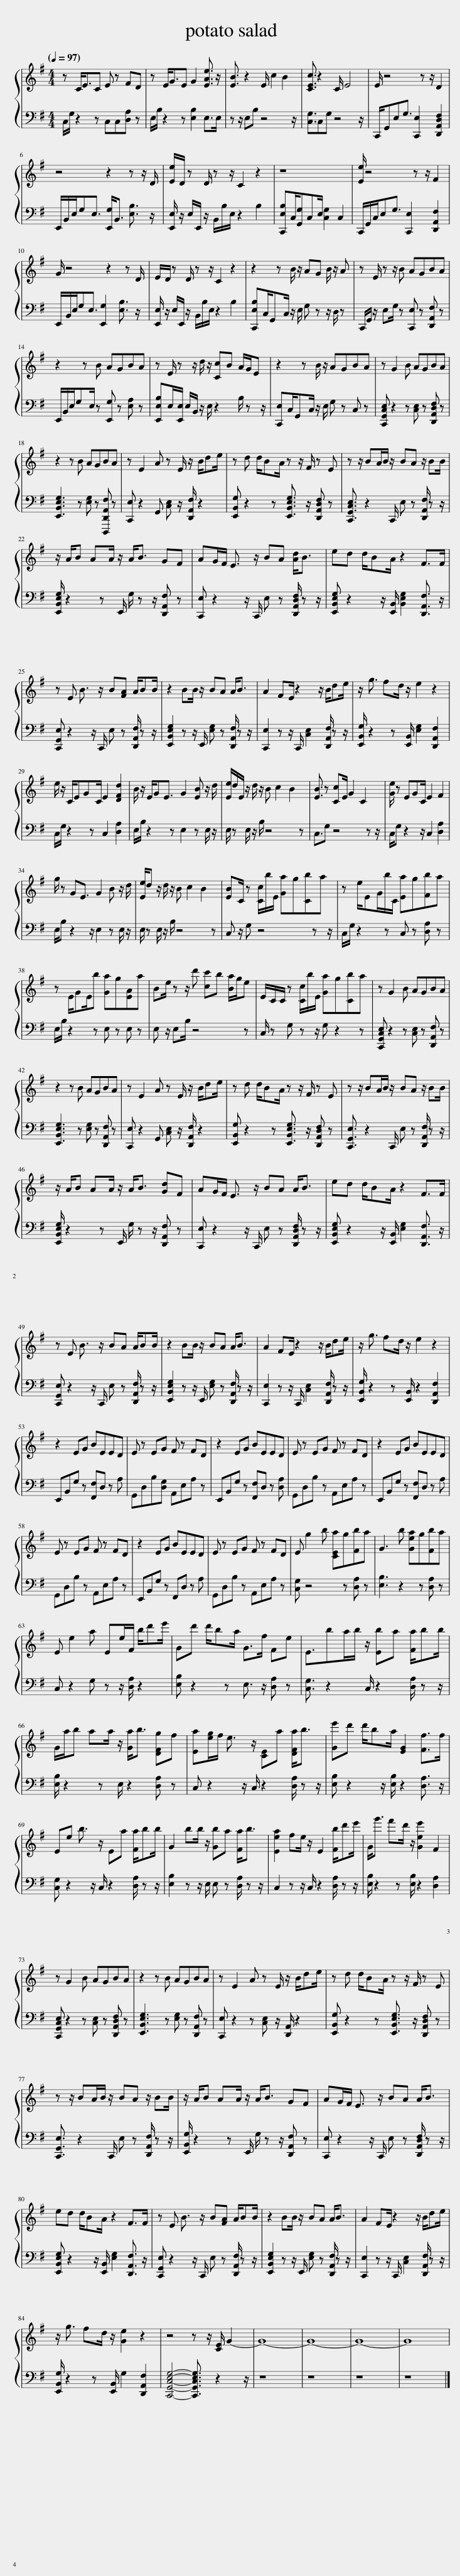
X:1
%%score { 1 | 2 }
L:1/8
Q:1/4=97
M:4/4
I:linebreak $
K:G
V:1 treble
V:2 bass
V:1
 z C<EC E z FD | z E<GE G2 [EAe]3/2 z/ | [EB]3/2 z2 E/ c2 B2 | [CEc]3/2 z2 C/ E4 | E/ z4 z z/ D2 |$ %5
 z4 z2 z z/ D/ | [Ee]/D/ z D/ z z/ C2 z2 | z8 | [Ee]/ z4 z z/ F2 |$ G/ z4 z2 z D/ | %10
 E/D/ z D/ z z/ C2 z2 | z2 z B/ z/ AG B/ z/ A | z E/ z z/ B AGBA |$ z2 z B AGBA | z E/ z z/ d/ z/ [Cc]B A/G/E | %15
 z2 z B/ z/ AGBA | z G2 B AGBA |$ z2 z B AGBA | z E2 A z E/ z/ B/de/ | z d d/BA/ z z/ F/ z E | %20
 z z/ BA/B/ z/ BA z/ BB/ |$ z/ A/B AA/ z/ A<B GF | AG/F/ E3/2 z/ BA [Ad]<B | ed d/BA/ z2 F>F |$ z E B3/2 z/ B[FA] A/BB/ | %25
 z2 BB/ z/ BA A<B | A2 FE/ z2 z/ B/de/ | z/ g3/2 fd/ z/ e2 z2 |$ e/ z/ C/EGC/ E2 [DFd]2 | B/ z/ E/GE3/2 G2 [EB] z/ d/ | %30
 [Ee]/d/E/ z/ d/ z/ B c2 B2 | [EB]3/2 z [Cc]E/ G2 C2 | [Ge]/ z EGC/ E2 F2 |$ g/ z GE3/2 G2 B z/ d/ | [Ee]/d z/ d/ z/ B c2 B2 | %35
 [EB]C/ z [Cc]/b/E/ [Ga]g[Cb]a | z e/EG/b/C/ [Ea]g[Fb]a |$ z E/GE/b [Ga]g[EA]a | Be/ z z/ d' [cc']b [Ba]/g/e | E/C/C/ z [Cc]/b/E/ [Ga]g[Cb]a | %40
 z G2 B AGBA |$ z2 z B AGBA | z E2 A z E/ z/ B/de/ | z d d/BA/ z z/ F/ z E | z z/ BA/B/ z/ BA z/ BB/ |$ %45
 z/ A/B AA/ z/ A<B [Gd]F | AG/F/ E3/2 z/ BA A<B | ed d/BA/ z2 F>F |$ z E B3/2 z/ BA A/BB/ | z2 BB/ z/ BA A<B | %50
 A2 FE/ z2 z/ B/de/ | z/ g3/2 fd/ z/ e2 z2 |$ z2 EG BEED | E z EG F z FD | z2 EG BEED | %55
 E z EG F z FD | z2 EG BEED |$ E z EG F z FD | z2 EG BEED | E z EG F z FD | %60
 E g2 b [CEa]g[Fb]a | G3 b [Gea]g[Fb]a |$ E e2 a Ee/F/ b/d'e'/ | Gd' d'/ba/ G>f Fe | E3/2ba/b/ z/ [Eb]a [Fa]/bb/ |$ %65
 G/a/b aa/ z/ [Ga]<b [DFg]f | [Ea][eg]/f/ e3/2 z/ [CE]a [DFa]<b | [Ge']d' d'/ba/ [EG]2 [Ff]>f |$ Ee b3/2 z/ Ea [Fa]/bb/ | G2 bb/ z/ [Gb]a [Fa]<b | %70
 [Eea]2 fe/ z/ E2 [Fb]/d'e'/ | G<g' f'd'/ z/ [Gee']2 F2 |$ z G2 B AGBA | z2 z B AGBA | z E2 A z E/ z/ B/de/ | %75
 z d d/BA/ z z/ F/ z E |$ z z/ BA/B/ z/ BA z/ BB/ | z/ A/B AA/ z/ A<B GF | AG/F/ E3/2 z/ BA A<B |$ ed d/BA/ z2 F>F | %80
 z E B3/2 z/ B[FA] A/BB/ | z2 BB/ z/ BA A<B | A2 FE/ z2 z/ B/de/ |$ z/ g3/2 fd/ z/ [Ge]2 z2 | z4 z z/ [CE]/ G2- | %85
 G8- | G8- | G8- | G8 | %89
V:2
 C,/G,/ z2 z C,C,[D,A,] z | E,/B,/ z2 z [E,B,]2 E,>E, | z z/ E,B, z4 z/ | [C,G,]3/2C,G, z4 z/ | C,,/G,,E,G,3/2 [C,,E,]2 [D,,A,,D,F,]2 |$ %5
 E,,/B,,/E,/G,E,3/2 [E,,G,]<B,, [E,B,]3/2 z/ | [E,,E,]/ z/ E,/E,,/ z/ B,,/B,/E,/ z2 B,2 | [C,,E,B,]C,/[G,,G,]C,E,/ [C,G,]2 C,2 | C,,/G,,/C,/E,G,3/2 [C,,E,]2 [D,,A,,F,]2 |$ E,,/B,,/E,/G,E,3/2 [E,,G,]2 [E,B,]3/2 z/ | %10
 [E,,E,]/ z/ E,/E,,/ z/ B,,/B,/E,/ z2 B,2 | [C,,E,B,]C,/G,,C,/ z/ E,/ G, z z/ D,/ z | C,,/G,,/ z/ E,G,/ z [C,,E,] z [D,,A,,F,] z |$ E,,/B,,/E,/G,E,/ z [E,,G,] z [E,A,] z | [E,,E,B,]E,/[E,,E,]/ E,/B,,/ z/ E,/ z2 B,/ z z/ | %15
 [C,,E,]C,/G,,C,/ z/ E,/ G, z C, z | [C,,G,,C,E,] z2 z [C,E,] z [D,,A,,D,F,] z |$ [E,,B,,E,G,]3 z [E,G,] z [D,,,D,,A,,F,] z | [C,,E,] z2 G,, [C,E,] z/ [D,,A,,F,]/ z2 | [E,,B,,G,] z2 z [E,,B,,E,G,]3/2 z/ [D,,A,,D,F,] z | %20
 [C,,G,,C,E,]3/2 z2 C,,/ E, z [D,,A,,F,]/ z z/ |$ [E,,B,,E,G,]/ z2 z E,,/ G,/ z z/ [D,,A,,F,] z | [C,,E,] z2 z/ C,,/ E, z [D,,A,,D,F,]/ z z/ | [E,,B,,E,G,] z2 z/ [E,,B,,]/ [B,,E,G,]2 [D,,A,,F,]3/2 z/ |$ [C,,G,,E,] z2 z/ C,,/ E, z [D,,A,,F,]/ z z/ | %25
 [E,,B,,E,G,]2 z z/ E,,/ [E,G,] z [D,,A,,F,]/ z z/ | [C,,E,]2 z z/ C,,/ [C,E,]2 [D,,A,,F,]/ z z/ | [E,,B,,G,]/ z2 z [E,,B,,]/ [E,G,]2 [D,,A,,F,]2 |$ C,/G,/ z2 z C,2 [D,A,]2 | E,/B,/ z2 z E,2 z E,/ z/ | %30
 E,/ z E,/ z/ B,/ z4 z | C,3/2G, z4 z z/ | C,/G, z2 z/ C,2 [D,A,]2 |$ E,/B, z2 z/ E,2 z E,/ z/ | E,/ z E,/ z/ B,/ z4 z | %35
 C, z/ G, z4 z z/ | C,/G,/ z2 z C, z [D,A,] z |$ E,/B,/ z2 z E, z E, z | E, z/ E,B,/ z4 z | C,/ z G, z z/ G, z2 z | %40
 [C,,G,,C,E,] z2 z [C,E,] z [D,,A,,F,] z |$ [E,,B,,E,G,]3 z [E,G,] z [D,,A,,F,] z | [C,,E,] z2 G,, [C,E,] z/ [D,,A,,F,]/ z2 | [E,,B,,G,] z2 z [E,,B,,E,G,]3/2 z/ [D,,A,,D,F,] z | [C,,G,,E,]3/2 z2 C,,/ E, z [D,,A,,F,]/ z z/ |$ %45
 [E,,B,,E,G,]/ z2 z E,,/ G,/ z z/ [D,,A,,F,] z | [C,,E,] z2 z/ C,,/ E, z [D,,A,,D,F,]/ z z/ | [E,,B,,E,G,] z2 z/ [E,,B,,]/ [E,G,]2 [D,,A,,F,]3/2 z/ |$ [C,,G,,E,] z2 z/ C,,/ E, z [D,,A,,F,]/ z z/ | [E,,B,,E,G,]2 z z/ E,,/ [E,G,] z [D,,A,,F,]/ z z/ | %50
 [C,,E,]2 z z/ C,,/ [C,E,]2 [D,,A,,F,]/ z z/ | [E,,B,,G,]/ z2 z [E,,B,,]/ z2 [D,,A,,F,]2 |$ E,,B,,G, z [F,,F,]D, z A, | G,,D,B,[D,G,] A,,E,A, z | E,,B,,G, z [F,,F,]D, z [D,A,] | %55
 G,,D,B, z A,,E,A, z | E,,B,,G, z [F,,F,]D, z A, |$ G,,D,B, z A,,E,A, z | E,,B,,G, z F,,D, z A, | G,,D,B, z A,,E,A, z | %60
 [C,G,] z4 z [D,A,] z | [E,B,]3 z2 z [D,A,] z |$ C, z2 G, z z/ [D,A,]/ z2 | [E,B,] z2 z E,3/2 z/ [D,A,] z | [C,G,]3/2 z2 C,/ z2 [D,A,]/ z z/ |$ %65
 [E,B,]/ z2 z E,/ z2 [D,A,] z | C, z2 z/ C,/ z2 [D,A,]/ z z/ | [E,B,] z2 z/ [E,B,]/ z2 [D,A,]3/2 z/ |$ [C,G,] z2 z/ C,/ z2 [D,A,]/ z z/ | [E,B,]2 z z/ E,/ E, z [D,A,]/ z z/ | %70
 C,2 z z/ C,/ z2 [D,A,]/ z z/ | [E,B,]/ z2 z [E,B,]/ z2 [D,A,]2 |$ [C,,G,,C,E,] z2 z [C,E,] z [D,,A,,D,F,] z | [E,,B,,E,G,]3 z [E,G,] z [D,,A,,F,] z | [C,,E,] z2 z [C,E,] z/ [D,,A,,]/ z2 | %75
 [E,,B,,G,] z2 z [E,,B,,E,G,]3/2 z/ [D,,A,,D,F,] z |$ [C,,G,,E,]3/2 z2 C,,/ E, z [D,,A,,F,]/ z z/ | [E,,B,,G,]/ z2 z E,,/ G,/ z z/ [D,,A,,F,] z | [C,,E,] z2 z/ C,,/ E, z [D,,A,,D,F,]/ z z/ |$ [E,,B,,E,G,] z2 z/ [E,,B,,]/ [E,G,]2 [D,,A,,F,]3/2 z/ | %80
 [C,,G,,E,] z2 z/ C,,/ E, z [D,,A,,F,]/ z z/ | [E,,B,,E,G,]2 z z/ E,,/ [E,G,] z [D,,A,,F,]/ z z/ | [C,,E,]2 z z/ C,,/ [C,E,]2 [D,,A,,F,]/ z z/ |$ [E,,B,,G,]/ z2 z [E,,B,,]/ G,2 [D,,A,,F,]2 | [C,,G,,C,E,G,]4- [C,,G,,C,E,G,]3/2 z2 z/ | %85
 z8 | z8 | z8 | z8 | %89
